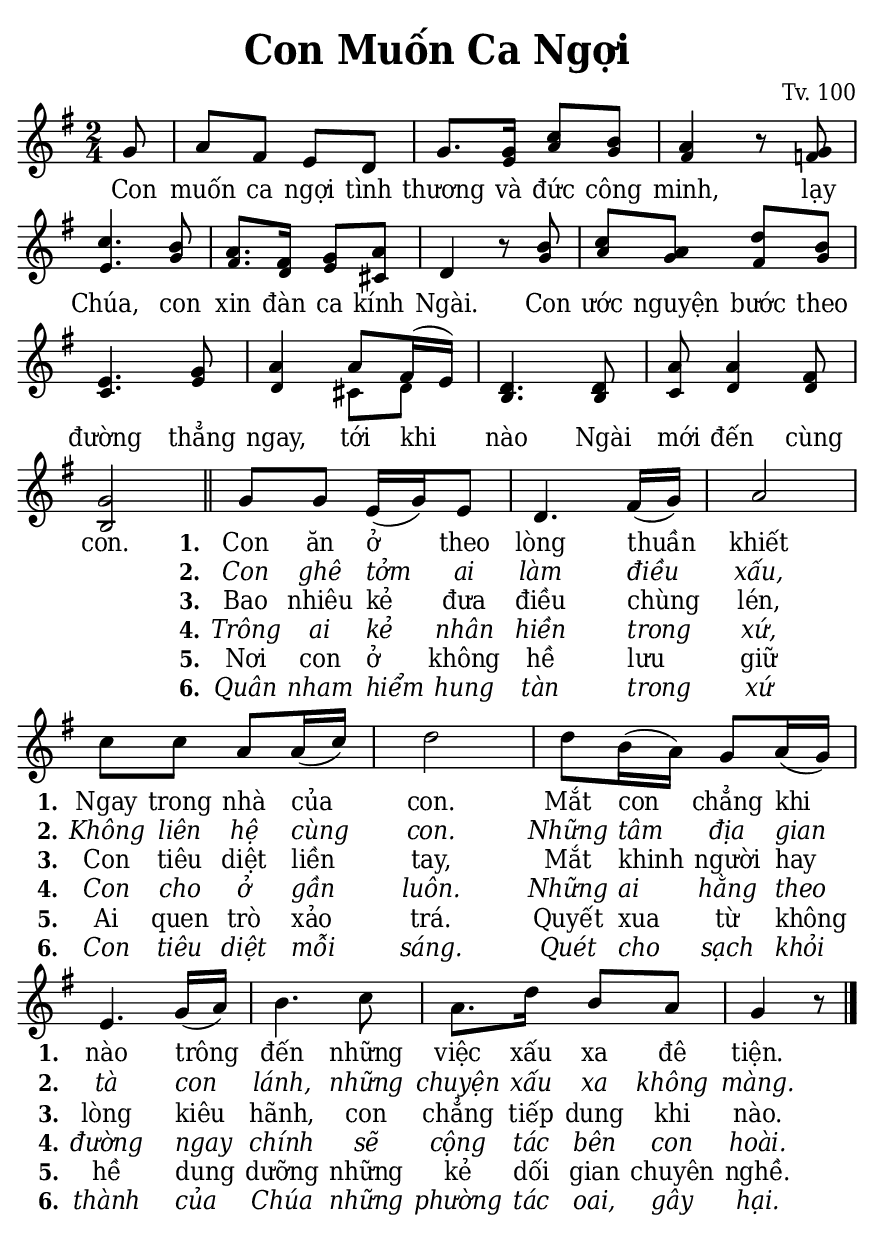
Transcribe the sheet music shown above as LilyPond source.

% Cài đặt chung\
\version "2.22.1"
\include "english.ly"

\header {
  title = \markup { \fontsize #1 "Con Muốn Ca Ngợi" }
  composer = "Tv. 100"
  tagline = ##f
}

% Nhạc phiên khúc
nhacPhienKhucSop = \relative c'' {
  \partial 8 g8 |
  a fs e d |
  g8. g16 c8 b |
  a4 r8 g |
  c4. b8 |
  a8. fs16 g8 a |
  d,4 r8 b' |
  c a d b |
  e,4. g8 |
  a4 a8 fs16 (e) |
  d4. d8 |
  a' a4 fs8 |
  g2 \bar "||"
  
  g8 g e16 (g) e8 |
  d4. fs16 (g) |
  a2 |
  c8 c a a16 (c) |
  d2 |
  d8 b16 (a) g8 a16 (g) |
  e4. g16 (a) |
  b4. c8 |
  a8. d16 b8 a |
  g4 r8 \bar "|."
}

nhacPhienKhucAlto = \relative c'' {
  g8 |
  a fs e d |
  g8. e16 a8 g |
  fs4 r8 f! |
  e4. g8 |
  fs8. d16 e8 cs |
  d4 r8 g |
  a g fs g |
  c,4. e8 |
  d4 cs8 [d] |
  b4. b8 |
  c d4 d8 |
  b2
}

% Lời phiên khúc
loiPhienKhucSop = \lyrics {
  %\set stanza = "ĐK:"
  Con muốn ca ngợi tình thương và đức công minh,
  lạy Chúa, con xin đàn ca kính Ngài.
  Con ước nguyện bước theo đường thẳng ngay,
  tới khi nào Ngài mới đến cùng con.
  <<
    {
      \set stanza = "1."
      Con ăn ở theo lòng thuần khiết
      Ngay trong nhà của con.
      Mắt con chẳng khi nào trông đến
      những việc xấu xa đê tiện.
    }
    \new Lyrics {
	    \set associatedVoice = "beSop"
	    \set stanza = "2."
      \override Lyrics.LyricText.font-shape = #'italic
	    Con ghê tởm ai làm điều xấu,
	    Không liên hệ cùng con.
	    Những tâm địa gian tà con lánh,
	    những chuyện xấu xa không màng.
    }
    \new Lyrics {
	    \set associatedVoice = "beSop"
	    \set stanza = "3."
	    Bao nhiêu kẻ đưa điều chùng lén,
	    Con tiêu diệt liền tay,
	    Mắt khinh người hay lòng kiêu hãnh,
	    con chẳng tiếp dung khi nào.
    }
    \new Lyrics {
	    \set associatedVoice = "beSop"
	    \set stanza = "4."
      \override Lyrics.LyricText.font-shape = #'italic
	    Trông ai kẻ nhân hiền trong xứ,
	    Con cho ở gần luôn.
	    Những ai hằng theo đường ngay chính
	    sẽ cộng tác bên con hoài.
    }
    \new Lyrics {
	    \set associatedVoice = "beSop"
	    \set stanza = "5."
	    Nơi con ở không hề lưu giữ
	    Ai quen trò xảo trá.
	    Quyết xua từ không hề dung dưỡng
	    những kẻ dối gian chuyên nghề.
    }
    \new Lyrics {
	    \set associatedVoice = "beSop"
	    \set stanza = "6."
      \override Lyrics.LyricText.font-shape = #'italic
	    Quân nham hiểm hung tàn trong xứ
	    Con tiêu diệt mỗi sáng.
	    Quét cho sạch khỏi thành của Chúa
	    những phường tác oai, gây hại.
    }
  >>
}

% Dàn trang
\paper {
  #(set-paper-size "a5")
  top-margin = 3\mm
  bottom-margin = 3\mm
  left-margin = 3\mm
  right-margin = 3\mm
  indent = #0
  #(define fonts
	 (make-pango-font-tree "Deja Vu Serif Condensed"
	 		       "Deja Vu Serif Condensed"
			       "Deja Vu Serif Condensed"
			       (/ 20 20)))
  print-page-number = ##f
  page-count = #1
}

TongNhip = {
  \key g \major \time 2/4
  \set Timing.beamExceptions = #'()
  \set Timing.baseMoment = #(ly:make-moment 1/4)
}

% mã nguồn cho những chức năng chưa hỗ trợ trong phiên bản lilypond hiện tại
% cung cấp bởi cộng đồng lilypond khi gửi email đến lilypond-user@gnu.org
% Đổi kích thước nốt cho bè phụ
notBePhu =
#(define-music-function (font-size music) (number? ly:music?)
   (for-some-music
     (lambda (m)
       (if (music-is-of-type? m 'rhythmic-event)
           (begin
             (set! (ly:music-property m 'tweaks)
                   (cons `(font-size . ,font-size)
                         (ly:music-property m 'tweaks)))
             #t)
           #f))
     music)
   music)

% in số phiên khúc trên mỗi dòng
#(define (add-grob-definition grob-name grob-entry)
    (set! all-grob-descriptions
          (cons ((@@ (lily) completize-grob-entry)
                 (cons grob-name grob-entry))
                all-grob-descriptions)))

#(add-grob-definition
   'StanzaNumberSpanner
   `((direction . ,LEFT)
     (font-series . bold)
     (padding . 1)
     (side-axis . ,X)
     (stencil . ,ly:text-interface::print)
     (X-offset . ,ly:side-position-interface::x-aligned-side)
     (Y-extent . ,grob::always-Y-extent-from-stencil)
     (meta . ((class . Spanner)
              (interfaces . (font-interface
                             side-position-interface
                             stanza-number-interface
                             text-interface))))))

\layout {
   \context {
     \Global
     \grobdescriptions #all-grob-descriptions
   }
   \context {
     \Score
     \remove Stanza_number_align_engraver
     \consists
       #(lambda (context)
          (let ((texts '())
                (syllables '()))
            (make-engraver
             (acknowledgers
              ((stanza-number-interface engraver grob source-engraver)
                 (set! texts (cons grob texts)))
              ((lyric-syllable-interface engraver grob source-engraver)
                 (set! syllables (cons grob syllables))))
             ((stop-translation-timestep engraver)
                (for-each
                 (lambda (text)
                   (for-each
                    (lambda (syllable)
                      (ly:pointer-group-interface::add-grob text
'side-support-elements syllable))
                    syllables))
                 texts)
                (set! syllables '())))))
   }
   \context {
     \Lyrics
     \remove Stanza_number_engraver
     \consists
       #(lambda (context)
          (let ((text #f)
                (last-stanza #f))
            (make-engraver
             ((process-music engraver)
                (let ((stanza (ly:context-property context 'stanza #f)))
                  (if (and stanza (not (equal? stanza last-stanza)))
                      (let ((column (ly:context-property context
'currentCommandColumn)))
                        (set! last-stanza stanza)
                        (if text
                            (ly:spanner-set-bound! text RIGHT column))

                        (set! text (ly:engraver-make-grob engraver
'StanzaNumberSpanner '()))
                        (ly:grob-set-property! text 'text stanza)
                        (ly:spanner-set-bound! text LEFT column)))))
             ((finalize engraver)
                (if text
                    (let ((column (ly:context-property context
'currentCommandColumn)))
                      (ly:spanner-set-bound! text RIGHT column)))))))
     \override StanzaNumberSpanner.horizon-padding = 10000
   }
}
% kết thúc mã nguồn

\score {
  \new ChoirStaff <<
    \new Staff \with {
        \consists "Merge_rests_engraver"
        printPartCombineTexts = ##f
      }
      <<
      \new Voice \TongNhip \partCombine 
        \nhacPhienKhucSop
        \notBePhu -1 { \nhacPhienKhucAlto }
      \new NullVoice = beSop \nhacPhienKhucSop
      \new Lyrics \lyricsto beSop \loiPhienKhucSop
      >>
  >>
  \layout {
    \override Lyrics.LyricSpace.minimum-distance = #1
    \override Score.BarNumber.break-visibility = ##(#f #f #f)
    \override Score.SpacingSpanner.uniform-stretching = ##t
  } 
}
